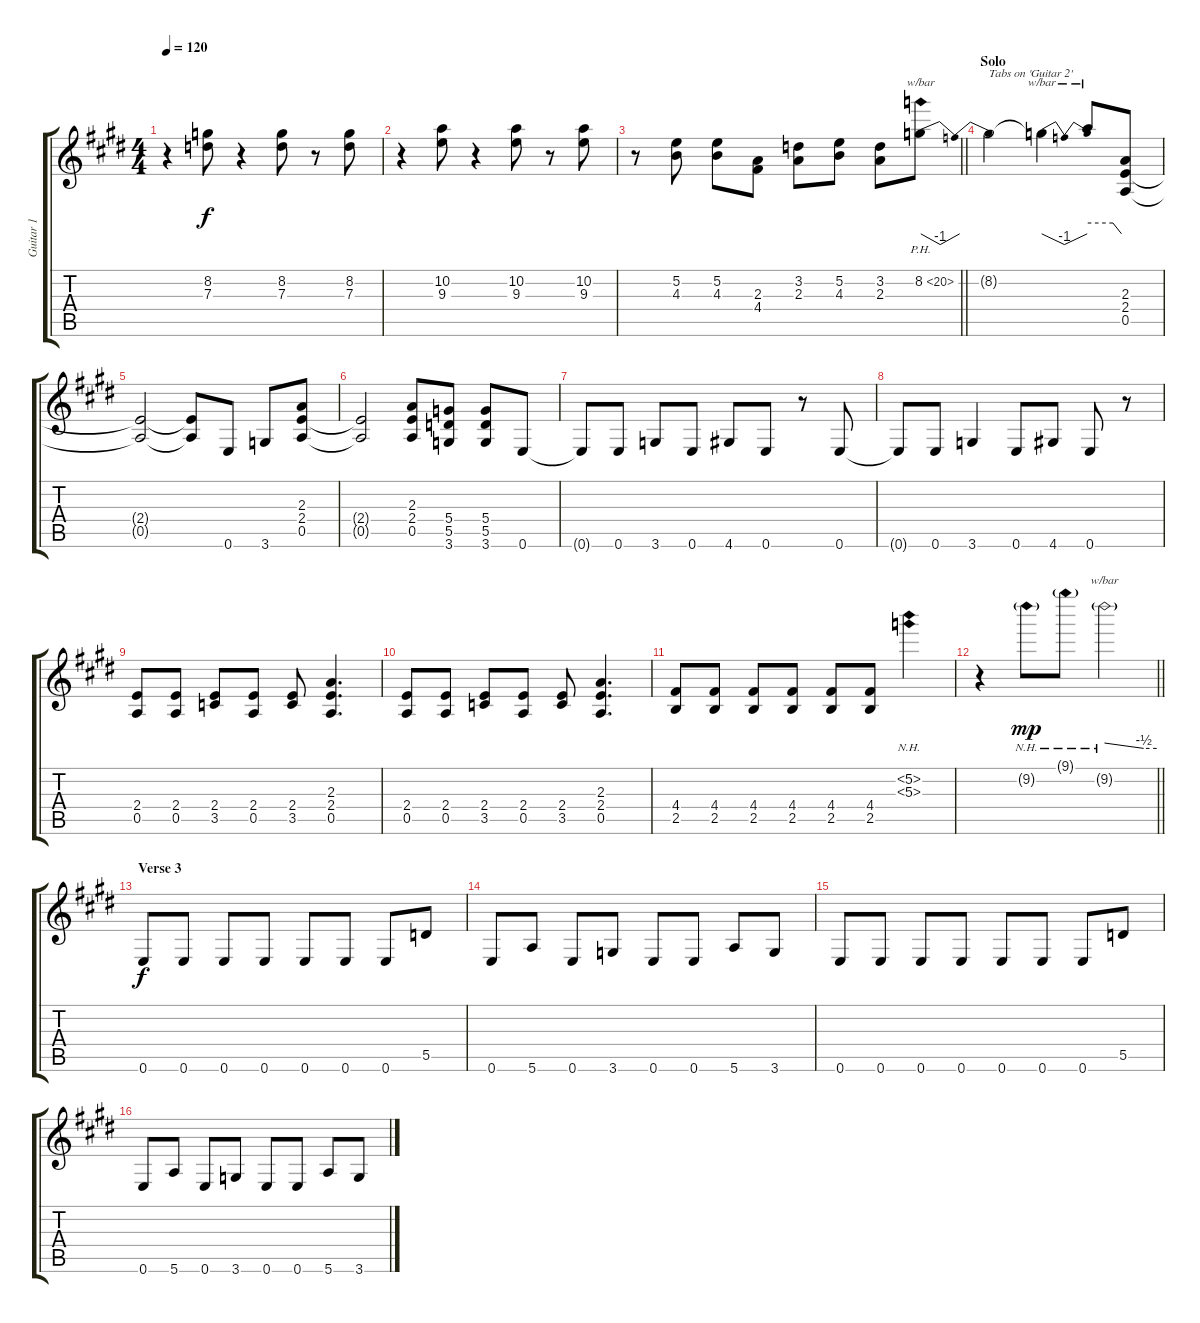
\track ("Guitar 1" "Guitar 1") {instrument distortionguitar}
\staff {score tabs}
\tuning (E4 B3 G3 D3 A2 E2) {hide}
\ts (4 4)
\tempo 120
\clef g2
\ks e
r.4{dy f} (8.2 7.3).8 r.4 (8.2 7.3).8 r.8 (8.2 7.3).8 |
r.4 (10.2 9.3).8 r.4 (10.2 9.3).8 r.8 (10.2 9.3).8 |
\barLineRight lightlight
r.8 (5.2 4.3).8 (5.2 4.3).8 (2.3 4.4).8 (3.2 2.3).8 (5.2 4.3).8 (3.2 2.3).8 8.2{ph 12}.8{tbe (dip default 0 0 30 -4 60 0)} |
\section ("" "Solo")
8.2{t}.2{txt "Tabs on 'Guitar 2'"} 8.2{t}.4{tbe (dip default 0 0 30 -4 60 0)} 8.2{t}.8{tbe (custom default 0 4 45 4 60 0)} (2.3 2.4 0.5).8 |
(2.4{t} 0.5{t}).2 (2.4{t} 0.5{t}).8 0.6.8 3.6.8 (2.3 2.4 0.5).8 |
(2.4{t} 0.5{t}).2 (2.3 2.4 0.5).8 (5.4 5.5 3.6).8 (5.4 5.5 3.6).8 0.6.8 |
0.6{t}.8 0.6.8 3.6.8 0.6.8 4.6.8 0.6.8 r.8 0.6.8 |
0.6{t}.8 0.6.8 3.6.4 0.6.8 4.6.8 0.6.8 r.8 |
(2.4 0.5).8 (2.4 0.5).8 (2.4 3.5).8 (2.4 0.5).8 (2.4 3.5).8 (2.3 2.4 0.5).4{d} |
(2.4 0.5).8 (2.4 0.5).8 (2.4 3.5).8 (2.4 0.5).8 (2.4 3.5).8 (2.3 2.4 0.5).4{d} |
(4.4 2.5).8 (4.4 2.5).8 (4.4 2.5).8 (4.4 2.5).8 (4.4 2.5).8 (4.4 2.5).8 (5.2{nh} 5.3{nh}).4 |
\barLineRight lightlight
r.4 9.2{nh g}.8{dy mp} 9.1{nh g}.8 9.2{nh g}.2{tbe (custom default 0 0 45 -2 60 -2)} |
\section ("" "Verse 3")
0.6.8{dy f} 0.6.8 0.6.8 0.6.8 0.6.8 0.6.8 0.6.8 5.5.8 |
0.6.8 5.6.8 0.6.8 3.6.8 0.6.8 0.6.8 5.6.8 3.6.8 |
0.6.8 0.6.8 0.6.8 0.6.8 0.6.8 0.6.8 0.6.8 5.5.8 |
0.6.8 5.6.8 0.6.8 3.6.8 0.6.8 0.6.8 5.6.8 3.6.8
